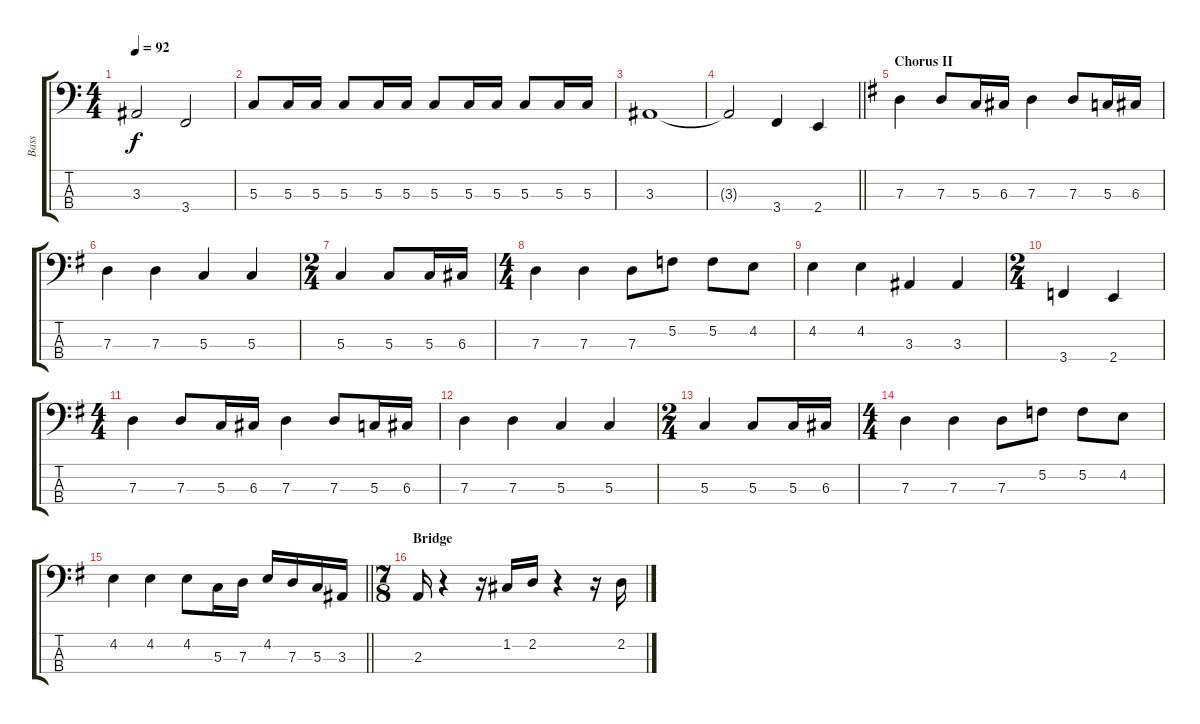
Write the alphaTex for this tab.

\track ("Bass" "Bass") {instrument electricbassfinger}
\staff {score tabs}
\tuning (F2 C2 G1 D1) {hide}
\ts (4 4)
\tempo 92
\clef f4
\ks aminor
3.3.2{dy f} 3.4.2 |
5.3.8 5.3.16 5.3.16 5.3.8 5.3.16 5.3.16 5.3.8 5.3.16 5.3.16 5.3.8 5.3.16 5.3.16 |
3.3.1 |
\barLineRight lightlight
3.3{t}.2 3.4.4 2.4.4 |
\section ("" "Chorus II")
\ks eminor
7.3.4 7.3.8 5.3.16 6.3.16 7.3.4 7.3.8 5.3.16 6.3.16 |
7.3.4 7.3.4 5.3.4 5.3.4 |
\ts (2 4)
5.3.4 5.3.8 5.3.16 6.3.16 |
\ts (4 4)
7.3.4 7.3.4 7.3.8 5.2.8 5.2.8 4.2.8 |
4.2.4 4.2.4 3.3.4 3.3.4 |
\ts (2 4)
3.4.4 2.4.4 |
\ts (4 4)
7.3.4 7.3.8 5.3.16 6.3.16 7.3.4 7.3.8 5.3.16 6.3.16 |
7.3.4 7.3.4 5.3.4 5.3.4 |
\ts (2 4)
5.3.4 5.3.8 5.3.16 6.3.16 |
\ts (4 4)
7.3.4 7.3.4 7.3.8 5.2.8 5.2.8 4.2.8 |
\barLineRight lightlight
4.2.4 4.2.4 4.2.8 5.3.16 7.3.16 4.2.16 7.3.16 5.3.16 3.3.16 |
\ts (7 8)
\section ("" "Bridge")
2.3.16 r.4 r.16 1.2.16 2.2.16 r.4 r.16 2.2.16
